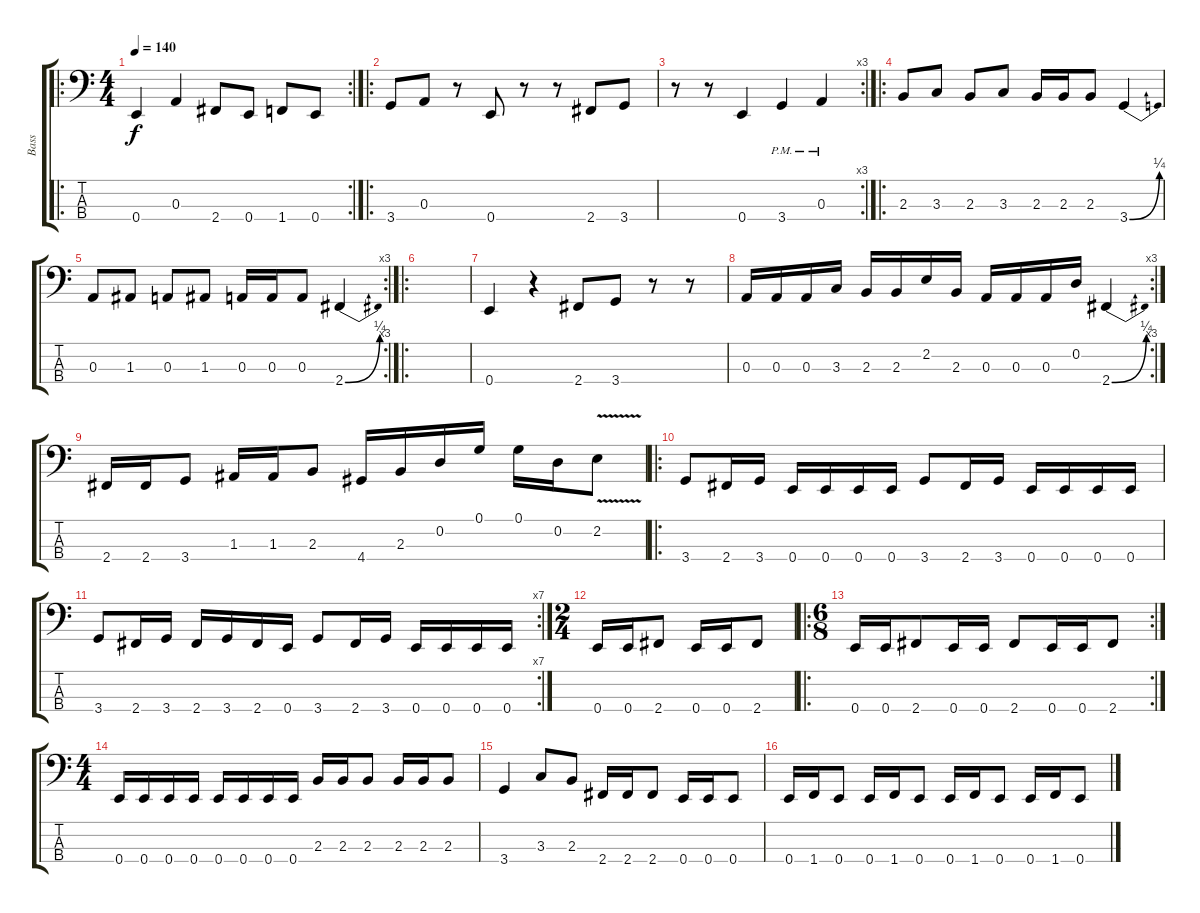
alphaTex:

\track ("Bass" "Bass") {instrument electricbasspick}
\staff {score tabs}
\tuning (G2 D2 A1 E1) {hide}
\ro
\rc 2
\ts (4 4)
\tempo 140
\clef f4
\ks c
0.4.4{dy f instrument electricbasspick} 0.3.4 2.4.8 0.4.8 1.4.8 0.4.8 |
\ro
3.4.8 0.3.8 r.8 0.4.8 r.8 r.8 2.4.8 3.4.8 |
\rc 3
r.8 r.8 0.4.4 3.4{pm}.4 0.3{pm}.4 |
\ro
2.3.8 3.3.8 2.3.8 3.3.8 2.3.16 2.3.16 2.3.8 3.4{be (bend 0 0 60 1)}.4 |
\rc 3
0.3.8 1.3.8 0.3.8 1.3.8 0.3.16 0.3.16 0.3.8 2.4{be (bend 0 0 60 1)}.4 |
\ro
|
0.4.4 r.4 2.4.8 3.4.8 r.8 r.8 |
\rc 3
0.3.16 0.3.16 0.3.16 3.3.16 2.3.16 2.3.16 2.2.16 2.3.16 0.3.16 0.3.16 0.3.16 0.2.16 2.4{be (bend 0 0 60 1)}.4 |
2.4.16 2.4.16 3.4.8 1.3.16 1.3.16 2.3.8 4.4.16 2.3.16 0.2.16 0.1.16 0.1.16 0.2.16 2.2{v}.8 |
\ro
3.4.8 2.4.16 3.4.16 0.4.16 0.4.16 0.4.16 0.4.16 3.4.8 2.4.16 3.4.16 0.4.16 0.4.16 0.4.16 0.4.16 |
\rc 7
3.4.8 2.4.16 3.4.16 2.4.16 3.4.16 2.4.16 0.4.16 3.4.8 2.4.16 3.4.16 0.4.16 0.4.16 0.4.16 0.4.16 |
\ts (2 4)
0.4.16 0.4.16 2.4.8 0.4.16 0.4.16 2.4.8 |
\ro
\rc 2
\ts (6 8)
0.4.16 0.4.16 2.4.8 0.4.16 0.4.16 2.4.8 0.4.16 0.4.16 2.4.8 |
\ts (4 4)
0.4.16 0.4.16 0.4.16 0.4.16 0.4.16 0.4.16 0.4.16 0.4.16 2.3.16 2.3.16 2.3.8 2.3.16 2.3.16 2.3.8 |
3.4.4 3.3.8 2.3.8 2.4.16 2.4.16 2.4.8 0.4.16 0.4.16 0.4.8 |
0.4.16 1.4.16 0.4.8 0.4.16 1.4.16 0.4.8 0.4.16 1.4.16 0.4.8 0.4.16 1.4.16 0.4.8
